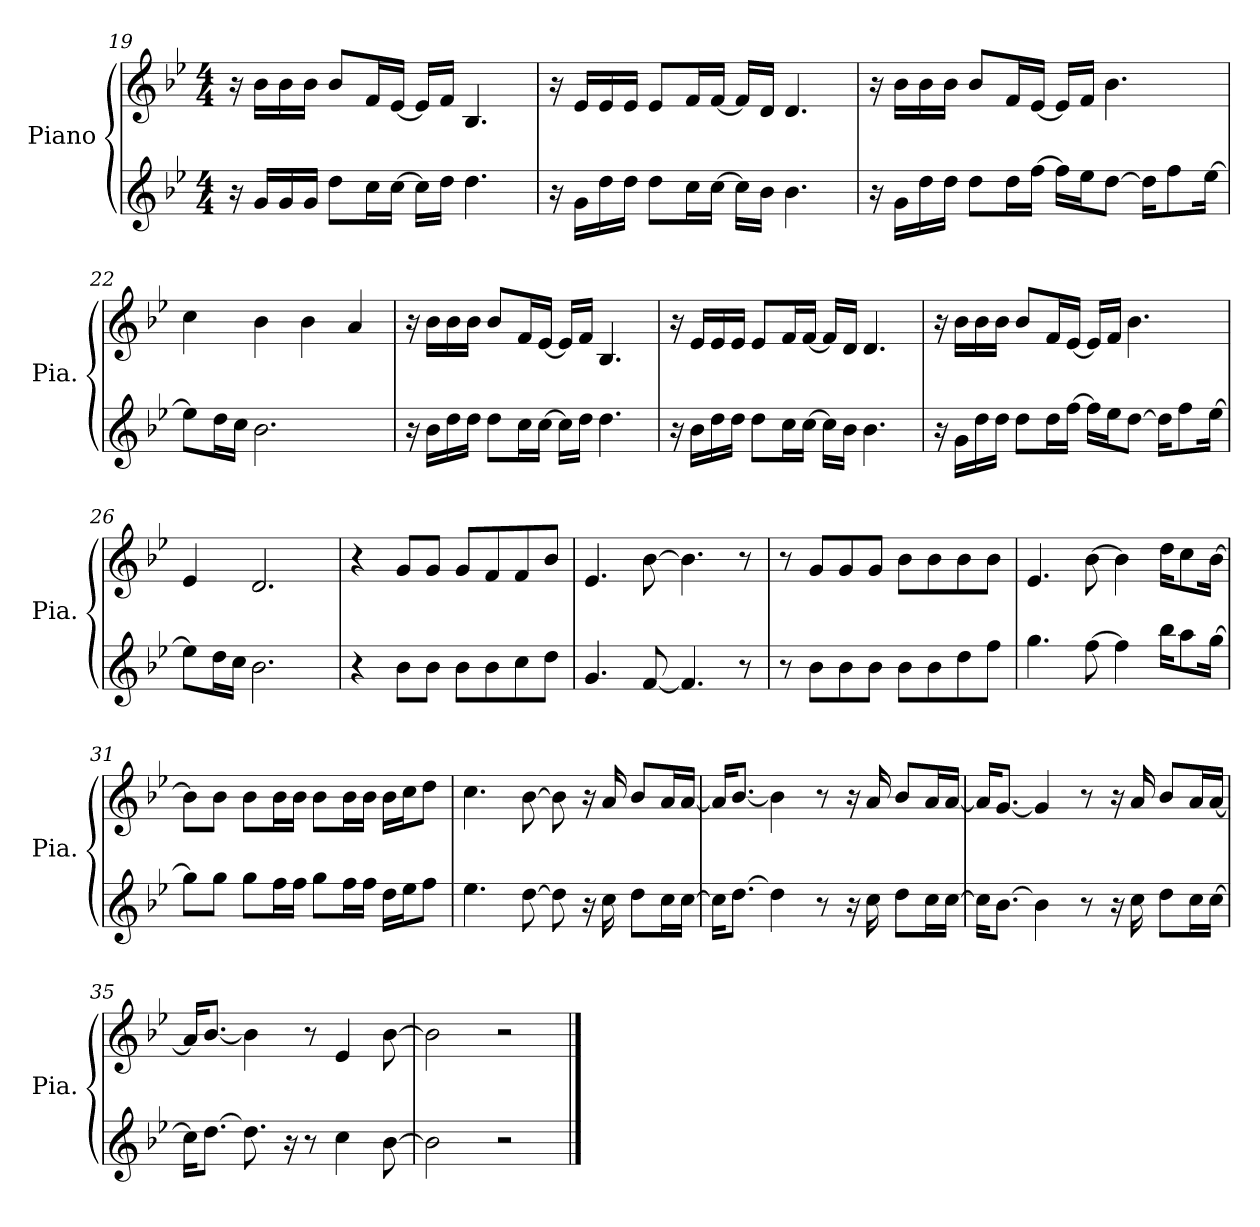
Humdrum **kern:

**kern	**kern
*part1	*part1
*staff2	*staff1
*I"Piano	*
*I'Pia.	*
!!LO:PB:g=z
*clefG2	*clefG2
*k[b-e-]	*k[b-e-]
*M4/4	*M4/4
=19	=19
16r	16r
16g/LL	16b-\LL
16g/	16b-\
16g/JJ	16b-\JJ
8dd\L	8b-/L
16cc\L	16f/L
[16cc\JJ	[16e-/JJ
16cc\LL]	16e-/LL]
16dd\JJ	16f/JJ
4.dd\	4.B-/
=20	=20
16r	16r
16g\LL	16e-/LL
16dd\	16e-/
16dd\JJ	16e-/JJ
8dd\L	8e-/L
16cc\L	16f/L
[16cc\JJ	[16f/JJ
16cc\LL]	16f/LL]
16b-\JJ	16d/JJ
4.b-\	4.d/
=21	=21
16r	16r
16g\LL	16b-\LL
16dd\	16b-\
16dd\JJ	16b-\JJ
8dd\L	8b-/L
16dd\L	16f/L
[16ff\JJ	[16e-/JJ
16ff\LL]	16e-/LL]
16ee-\J	16f/JJ
[8dd\J	4.b-\
16dd\KL]	.
8ff\	.
[16ee-\Jk	.
!!LO:LB:g=z
=22	=22
8ee-\L]	4cc\
16dd\L	.
16cc\JJ	.
2.b-\	4b-\
.	4b-\
.	4a/
=23	=23
16r	16r
16b-\LL	16b-\LL
16dd\	16b-\
16dd\JJ	16b-\JJ
8dd\L	8b-/L
16cc\L	16f/L
[16cc\JJ	[16e-/JJ
16cc\LL]	16e-/LL]
16dd\JJ	16f/JJ
4.dd\	4.B-/
=24	=24
16r	16r
16b-\LL	16e-/LL
16dd\	16e-/
16dd\JJ	16e-/JJ
8dd\L	8e-/L
16cc\L	16f/L
[16cc\JJ	[16f/JJ
16cc\LL]	16f/LL]
16b-\JJ	16d/JJ
4.b-\	4.d/
!!LO:LB:g=z
=25	=25
16r	16r
16g\LL	16b-\LL
16dd\	16b-\
16dd\JJ	16b-\JJ
8dd\L	8b-/L
16dd\L	16f/L
[16ff\JJ	[16e-/JJ
16ff\LL]	16e-/LL]
16ee-\J	16f/JJ
[8dd\J	4.b-\
16dd\KL]	.
8ff\	.
[16ee-\Jk	.
=26	=26
8ee-\L]	4e-/
16dd\L	.
16cc\JJ	.
2.b-\	2.d/
=27	=27
4r	4r
8b-\L	8g/L
8b-\J	8g/J
8b-\L	8g/L
8b-\	8f/
8cc\	8f/
8dd\J	8b-/J
=28	=28
4.g/	4.e-/
[8f/	[8b-\
4.f/]	4.b-\]
8r	8r
!!LO:LB:g=z
=29	=29
8r	8r
8b-\L	8g/L
8b-\	8g/
8b-\J	8g/J
8b-\L	8b-\L
8b-\	8b-\
8dd\	8b-\
8ff\J	8b-\J
=30	=30
4.gg\	4.e-/
[8ff\	[8b-\
4ff\]	4b-\]
16bb-\KL	16dd\KL
8aa\	8cc\
[16gg\Jk	[16b-\Jk
=31	=31
8gg\L]	8b-\L]
8gg\J	8b-\J
8gg\L	8b-\L
16ff\L	16b-\L
16ff\JJ	16b-\JJ
8gg\L	8b-\L
16ff\L	16b-\L
16ff\JJ	16b-\JJ
16dd\LL	16b-\LL
16ee-\J	16cc\J
8ff\J	8dd\J
=32	=32
4.ee-\	4.cc\
[8dd\	[8b-\
8dd\]	8b-\]
16r	16r
16cc\	16a/
8dd\L	8b-/L
16cc\L	16a/L
[16cc\JJ	[16a/JJ
!!LO:LB:g=z
=33	=33
16cc\KL]	16a/KL]
[8.dd\J	[8.b-/J
4dd\]	4b-\]
8r	8r
16r	16r
16cc\	16a/
8dd\L	8b-/L
16cc\L	16a/L
[16cc\JJ	[16a/JJ
=34	=34
16cc\KL]	16a/KL]
[8.b-\J	[8.g/J
4b-\]	4g/]
8r	8r
16r	16r
16cc\	16a/
8dd\L	8b-/L
16cc\L	16a/L
[16cc\JJ	[16a/JJ
=35	=35
16cc\KL]	16a/KL]
[8.dd\J	[8.b-/J
8.dd\]	4b-\]
16r	.
8r	8r
4cc\	4e-/
[8b-\	[8b-\
=36	=36
2b-\]	2b-\]
2r	2r
==	==
*-	*-
